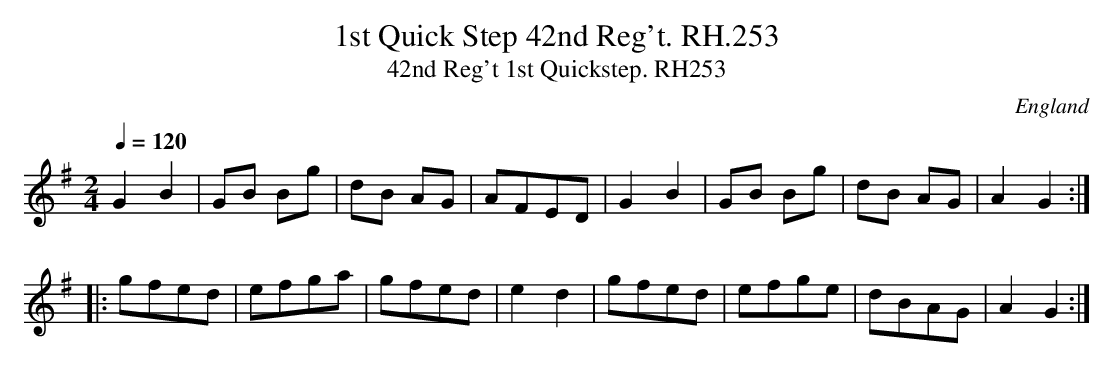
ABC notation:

X:1
T:1st Quick Step 42nd Reg't. RH.253
T:42nd Reg't 1st Quickstep. RH253
O:England
M:2/4
L:1/8
Q:1/4=120
K:G
G2B2|GB Bg|dB AG|AFED|\
G2B2|GB Bg|dB AG|A2G2:|
|:gfed|efga|gfed|e2d2|\
gfed|efge|dBAG|A2G2:|
